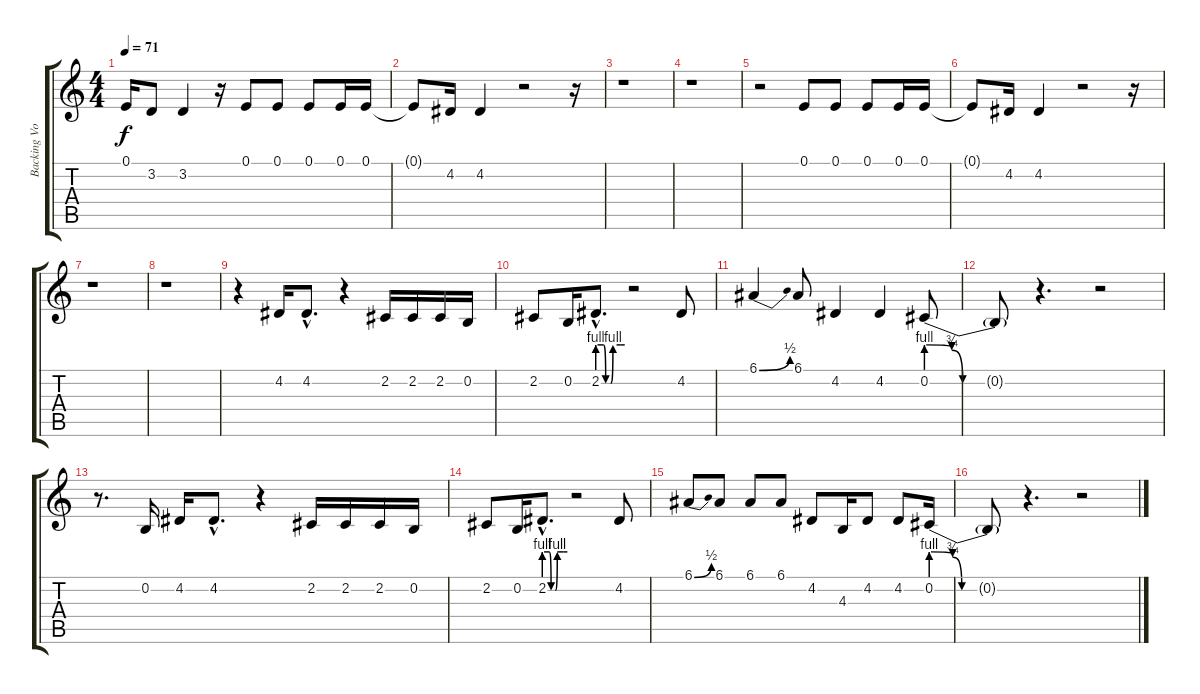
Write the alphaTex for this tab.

\track ("Backing Vox" "Backing Vo") {instrument ocarina}
\staff {score tabs}
\tuning (E4 B3 G3 D3 A2 E2) {hide}
\ts (4 4)
\tempo 71
\clef g2
\ks c
0.1{t}.16{dy f} 3.2.8 3.2.4 r.16 0.1.8 0.1.8 0.1.8 0.1.16 0.1.16 |
0.1{t}.8 4.2.16 4.2.4 r.2 r.16 |
r.1 |
r.1 |
r.2 0.1.8 0.1.8 0.1.8 0.1.16 0.1.16 |
0.1{t}.8 4.2.16 4.2.4 r.2 r.16 |
r.1 |
r.1 |
r.4 4.2.16 4.2{hac}.8{d} r.4 2.2.16 2.2.16 2.2.16 0.2.16 |
2.2.8 0.2.16 2.2{be (custom 0 4 13 4 18 0 29 0 34 4 50 4 60 4) hac}.8{d} r.2 4.2.8 |
6.1{be (bend 0 0 60 2)}.4 6.1.8 4.2.4 4.2.4 0.2{be (custom 0 4 14 3 20 0 34 0 40 0 60 0)}.8 |
0.2{t}.8 r.4{d} r.2 |
r.8{d} 0.2.16 4.2.16 4.2{hac}.8{d} r.4 2.2.16 2.2.16 2.2.16 0.2.16 |
2.2.8 0.2.16 2.2{be (custom 0 4 13 4 18 0 29 0 34 4 50 4 60 4) hac}.8{d} r.2 4.2.8 |
6.1{be (bend 0 0 60 2)}.8 6.1.8 6.1.8 6.1.8 4.2.8 4.3.16 4.2.8 4.2.8 0.2{be (custom 0 4 14 3 20 0 34 0 40 0 60 0)}.16 |
0.2{t}.8 r.4{d} r.2
